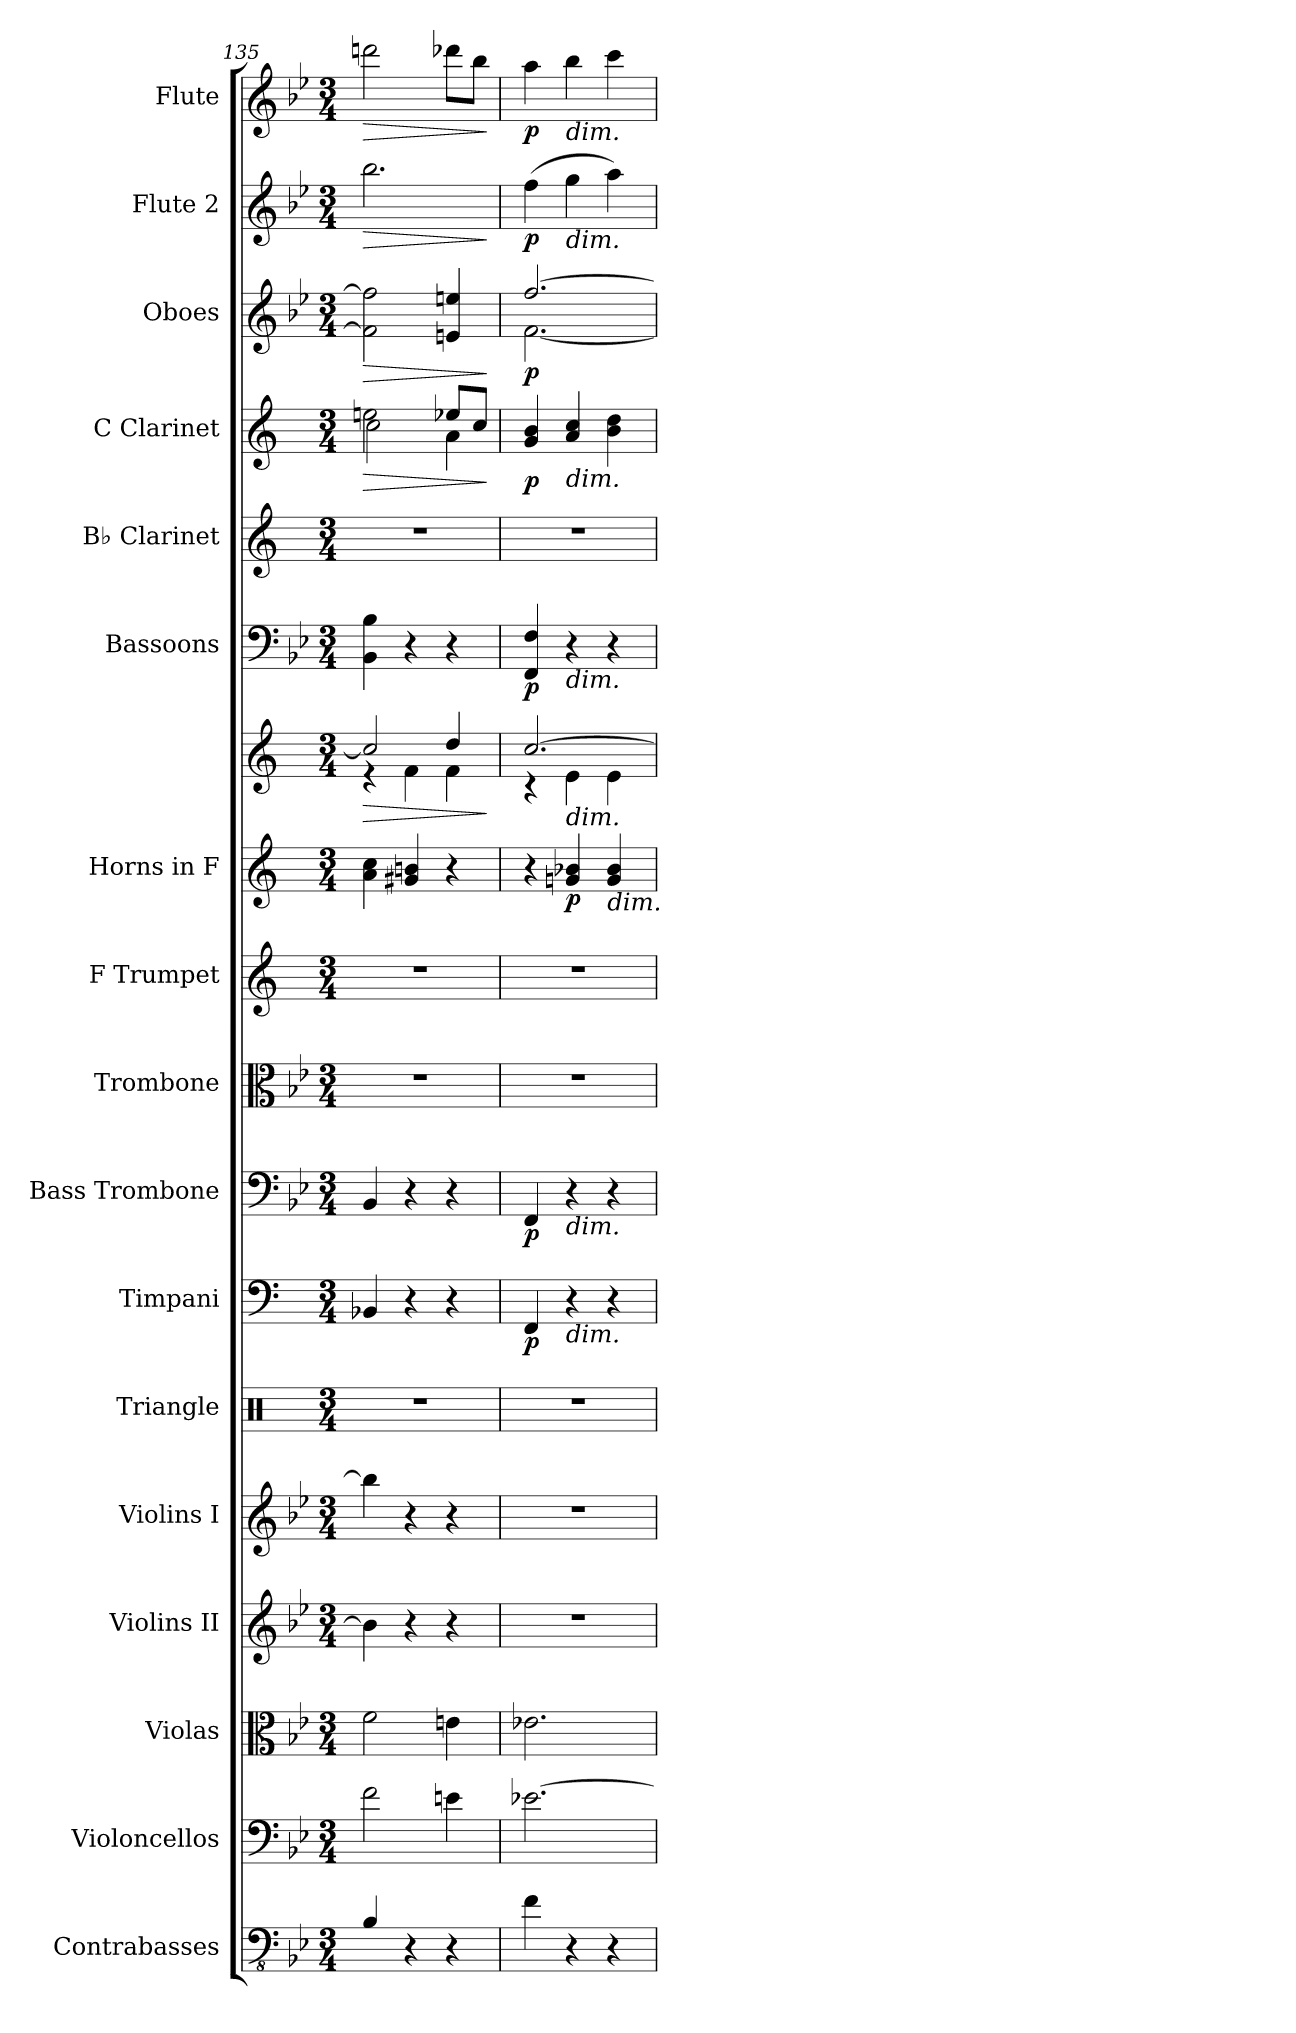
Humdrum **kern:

**kern	**kern	**kern	**kern	**kern	**kern	**kern	**dynam	**kern	**dynam	**kern	**kern	**kern	**kern	**dynam	**kern	**dynam	**kern	**kern	**dynam	**kern	**dynam	**kern	**dynam	**kern	**dynam
*part17	*part16	*part15	*part14	*part13	*part12	*part11	*part11	*part10	*part10	*part9	*part8	*part7	*part7	*part7	*part6	*part6	*part5	*part4	*part4	*part3	*part3	*part2	*part2	*part1	*part1
*staff18	*staff17	*staff16	*staff15	*staff14	*staff13	*staff12	*staff12	*staff11	*staff11	*staff10	*staff9	*staff8	*staff7	*staff7/8	*staff6	*staff6	*staff5	*staff4	*staff4	*staff3	*staff3	*staff2	*staff2	*staff1	*staff1
*I"Contrabasses	*I"Violoncellos	*I"Violas	*I"Violins II	*I"Violins I	*I"Triangle	*I"Timpani	*	*I"Bass Trombone	*	*I"Trombone	*I"F Trumpet	*I"Horns in F	*	*	*I"Bassoons	*	*I"B♭ Clarinet	*I"C Clarinet	*	*I"Oboes	*	*I"Flute 2	*	*I"Flute	*
*I'Cb.	*I'Vc.	*I'Vla.	*I'Vln. II	*I'Vln. I	*I'Trgl.	*I'Timp.	*	*I'B. Tbn.	*	*I'Tbn.	*I'F Tpt.	*	*	*	*I'Bsn.	*	*I'B♭ Cl.	*I'C Cl.	*	*I'Ob.	*	*I'Fl. 2	*	*I'Fl. 2	*
!!LO:PB:g=z
*clefFv4	*clefF4	*clefC3	*clefG2	*clefG2	*clefX	*clefF4	*	*clefF4	*	*clefC3	*clefG2	*clefG2	*clefG2	*	*clefF4	*	*clefG2	*clefG2	*	*clefG2	*	*clefG2	*	*clefG2	*
*ITrd7c12	*	*	*	*	*	*	*	*	*	*	*ITrd-3c-5	*ITrd4c7	*ITrd4c7	*	*	*	*ITrd1c2	*ITrd1c2	*	*	*	*	*	*	*
*k[b-e-]	*k[b-e-]	*k[b-e-]	*k[b-e-]	*k[b-e-]	*k[]	*k[]	*	*k[b-e-]	*	*k[b-e-]	*k[b-]	*k[b-]	*k[b-]	*	*k[b-e-]	*	*k[b-e-]	*k[b-e-]	*	*k[b-e-]	*	*k[b-e-]	*	*k[b-e-]	*
*M3/4	*M3/4	*M3/4	*M3/4	*M3/4	*M3/4	*M3/4	*	*M3/4	*	*M3/4	*M3/4	*M3/4	*M3/4	*	*M3/4	*	*M3/4	*M3/4	*	*M3/4	*	*M3/4	*	*M3/4	*
=135	=135	=135	=135	=135	=135	=135	=135	=135	=135	=135	=135	=135	=135	=135	=135	=135	=135	=135	=135	=135	=135	=135	=135	=135	=135
!	!	!	!	!	!	!	!	!	!	!	!	!	!	!LO:HP:b	!	!	!	!	!LO:HP:b	!	!LO:HP:b	!	!LO:HP:b	!	!LO:HP:b
*	*	*	*	*	*	*	*	*	*	*	*	*	*^	*	*	*	*	*^	*	*	*	*	*	*	*
4BBB-/	2f\	2f\	4b-\]	4bb-\]	2.r	4BB-X/	.	4BB-/	.	2.r	2.r	4d\ 4f\	2f/]	4r	>	4BB-\ 4B-\	.	2.r	2ddn\	2b-\	>	2f\] 2ff\]	>	2.bb-\	>	2dddn\	>
4r	.	.	4r	4r	.	4r	.	4r	.	.	.	4c#X/ 4en/	.	4B-\	.	4r	.	.	.	.	.	.	.	.	.	.	.
4r	4en\	4en\	4r	4r	.	4r	.	4r	.	.	.	4r	4g/	4B-\	.	4r	.	.	8dd-X/L	4g\	.	4en/ 4een/	.	.	.	8ddd-X\L	.
.	.	.	.	.	.	.	.	.	.	.	.	.	.	.	.	.	.	.	8b-/J	.	.	.	.	.	.	8bb-\J	.
*	*	*	*	*	*	*	*	*	*	*	*	*	*v	*v	*	*	*	*	*v	*v	*	*	*	*	*	*	*
.	.	.	.	.	.	.	.	.	.	.	.	.	.	]	.	.	.	.	]	.	]	.	]	.	]
=136	=136	=136	=136	=136	=136	=136	=136	=136	=136	=136	=136	=136	=136	=136	=136	=136	=136	=136	=136	=136	=136	=136	=136	=136	=136
*	*	*	*	*	*	*	*	*	*	*	*	*	*^	*	*	*	*	*	*	*^	*	*	*	*	*
!	!	!	!	!	!	!	!LO:DY:b	!	!LO:DY:b	!	!	!	!	!	!	!	!LO:DY:b	!	!	!LO:DY:b	!	!	!LO:DY:b	!	!LO:DY:b	!	!LO:DY:b
4FF\	[2.e-X\	2.e-X\	2.r	2.r	2.r	4FF/	p	4FF/	p	2.r	2.r	4r	[2.f/	4r	.	4FF/ 4F/	p	2.r	4f/ 4a/	p	[2.ff/	[2.f\	p	(>4ff\	p	4aa\	p
!	!	!	!	!	!	!	!	!	!	!	!	!	!	!	!	!	!	!	!	!	!	!	!	!	!	!LO:TX:b:i:t=dim.	!
!	!	!	!	!	!	!	!	!	!	!	!	!	!	!	!	!	!	!	!	!	!	!	!	!LO:TX:b:i:t=dim.	!	!	!
!	!	!	!	!	!	!	!	!	!	!	!	!	!	!	!	!	!	!	!LO:TX:b:i:t=dim.	!	!	!	!	!	!	!	!
!	!	!	!	!	!	!	!	!	!	!	!	!	!	!	!	!LO:TX:b:i:t=dim.	!	!	!	!	!	!	!	!	!	!	!
!	!	!	!	!	!	!	!	!	!	!	!	!	!	!LO:TX:b:i:t=dim.	!	!	!	!	!	!	!	!	!	!	!	!	!
!	!	!	!	!	!	!	!	!LO:TX:b:i:t=dim.	!	!	!	!	!	!	!	!	!	!	!	!	!	!	!	!	!	!	!
!	!	!	!	!	!	!LO:TX:b:i:t=dim.	!	!	!	!	!	!	!	!	!	!	!	!	!	!	!	!	!	!	!	!	!
!	!	!	!	!	!	!	!	!	!	!	!	!	!	!	!LO:DY:b=2	!	!	!	!	!	!	!	!	!	!	!	!
4r	.	.	.	.	.	4r	.	4r	.	.	.	4cn/ 4e-X/	.	4A\	p	4r	.	.	4g/ 4b-/	.	.	.	.	4gg\	.	4bb-\	.
!	!	!	!	!	!	!	!	!	!	!	!	!LO:TX:b:i:t=dim.	!	!	!	!	!	!	!	!	!	!	!	!	!	!	!
4r	.	.	.	.	.	4r	.	4r	.	.	.	4c/ 4e-/	.	4A\	.	4r	.	.	4a\ 4cc\	.	.	.	.	4aa\)	.	4ccc\	.
*	*	*	*	*	*	*	*	*	*	*	*	*	*v	*v	*	*	*	*	*	*	*v	*v	*	*	*	*	*
=	=	=	=	=	=	=	=	=	=	=	=	=	=	=	=	=	=	=	=	=	=	=	=	=	=
*-	*-	*-	*-	*-	*-	*-	*-	*-	*-	*-	*-	*-	*-	*-	*-	*-	*-	*-	*-	*-	*-	*-	*-	*-	*-
